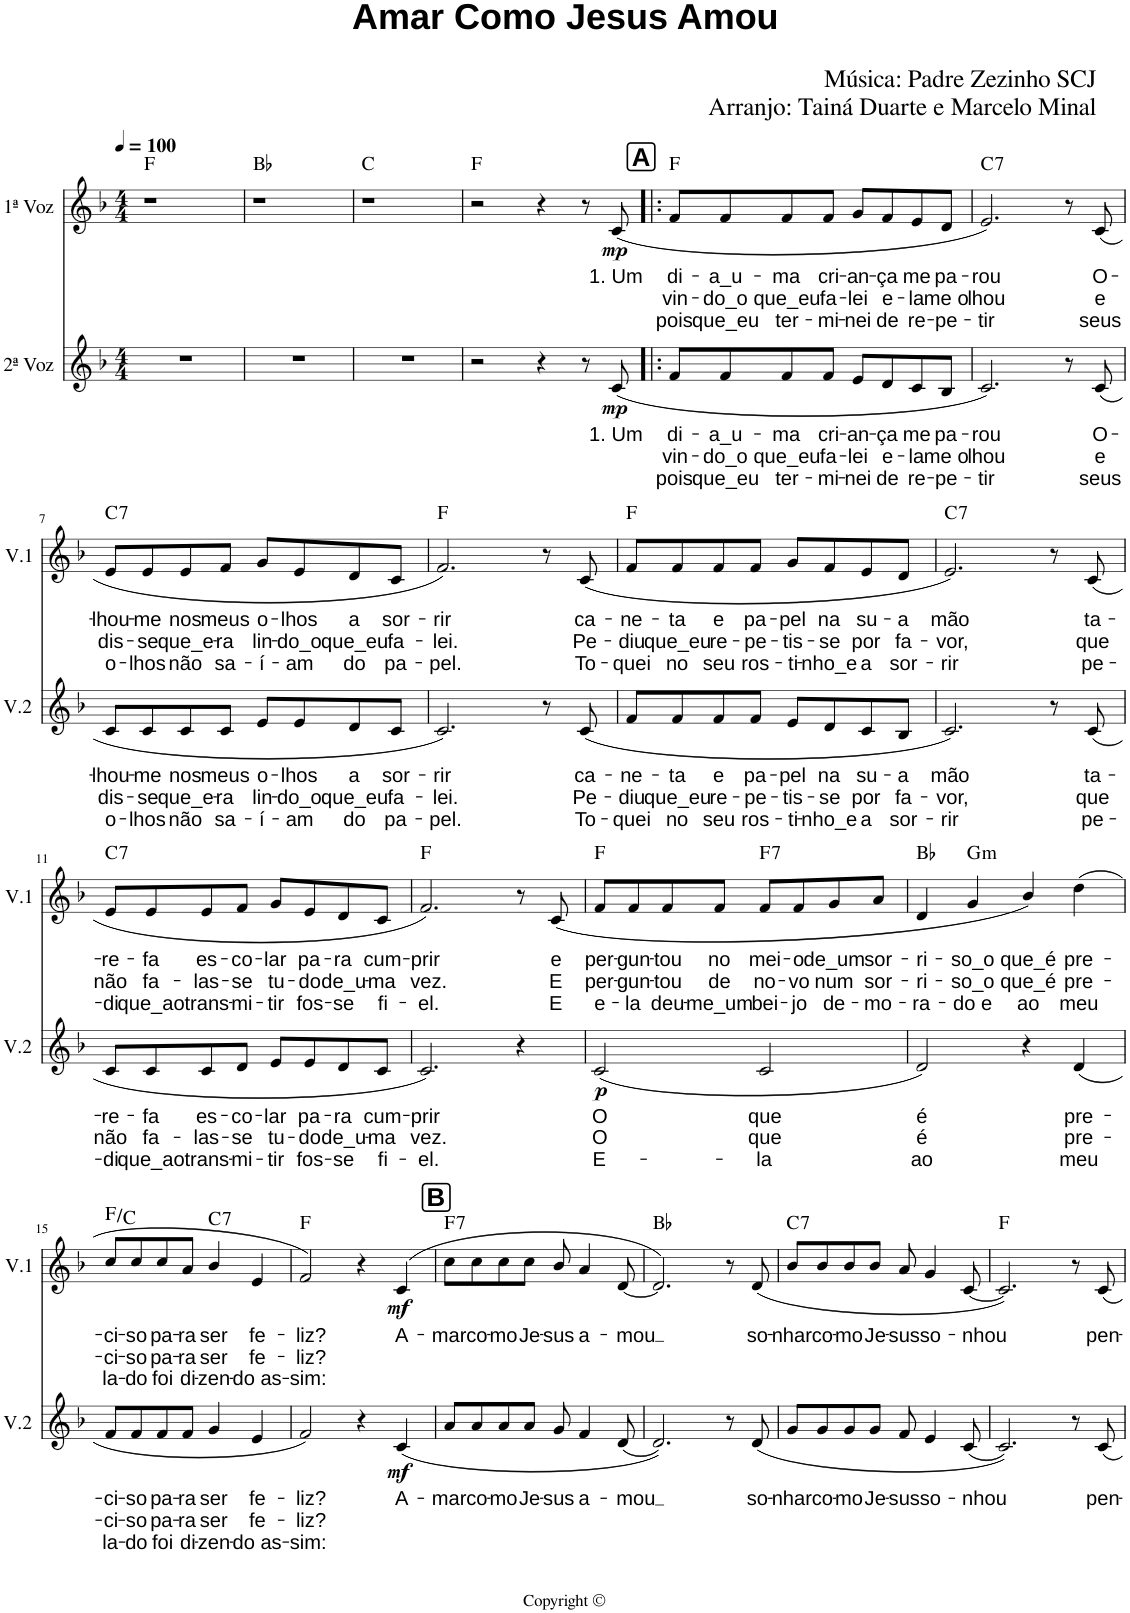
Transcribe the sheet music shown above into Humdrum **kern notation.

**kern	**text	**text	**text	**dynam	**kern	**text	**text	**text	**dynam	**harte
*part2	*part2	*part2	*part2	*part2	*part1	*part1	*part1	*part1	*part1	*part1
*staff2	*staff2	*staff2	*staff2	*staff2	*staff1	*staff1	*staff1	*staff1	*staff1	*
*I"2ª Voz	*	*	*	*	*I"1ª Voz	*	*	*	*	*
*I'V.2	*	*	*	*	*I'V.1	*	*	*	*	*
*clefG2	*	*	*	*	*clefG2	*	*	*	*	*
*k[b-]	*	*	*	*	*k[b-]	*	*	*	*	*
*F:	*	*	*	*	*F:	*	*	*	*	*
*M4/4	*	*	*	*	*M4/4	*	*	*	*	*
*MM100	*	*	*	*	*MM100	*	*	*	*	*
=1	=1	=1	=1	=1	=1	=1	=1	=1	=1	=1
1r	.	.	.	.	1r	.	.	.	.	F:maj
=2	=2	=2	=2	=2	=2	=2	=2	=2	=2	=2
1r	.	.	.	.	1r	.	.	.	.	Bb:maj
=3	=3	=3	=3	=3	=3	=3	=3	=3	=3	=3
1r	.	.	.	.	1r	.	.	.	.	C:maj
=4	=4	=4	=4	=4	=4	=4	=4	=4	=4	=4
2r	.	.	.	.	2r	.	.	.	.	F:maj
4r	.	.	.	.	4r	.	.	.	.	.
8r	.	.	.	.	8r	.	.	.	.	.
!	!LO:LY:b	!	!	!LO:DY:b	!	!LO:LY:b	!	!	!LO:DY:b	!
(8c/	1. Um	.	.	mp	(8c/	1. Um	.	.	mp	.
!!LO:REH:place=s1:a:B:cj:fs=15.7124:t=A
=5!|:	=5!|:	=5!|:	=5!|:	=5!|:	=5!|:	=5!|:	=5!|:	=5!|:	=5!|:	=5!|:
!	!LO:LY:b	!LO:LY:b	!LO:LY:b	!	!	!LO:LY:b	!LO:LY:b	!LO:LY:b	!	!
8f/L	di-	-vin-	-pois	.	8f/L	di-	-vin-	-pois	.	F:maj
!	!LO:LY:b	!LO:LY:b	!LO:LY:b	!	!	!LO:LY:b	!LO:LY:b	!LO:LY:b	!	!
8f/	-a_u-	-do_o	que_eu	.	8f/	-a_u-	-do_o	que_eu	.	.
!	!LO:LY:b	!LO:LY:b	!LO:LY:b	!	!	!LO:LY:b	!LO:LY:b	!LO:LY:b	!	!
8f/	-ma	que_eu	ter-	.	8f/	-ma	que_eu	ter-	.	.
!	!LO:LY:b	!LO:LY:b	!LO:LY:b	!	!	!LO:LY:b	!LO:LY:b	!LO:LY:b	!	!
8f/J	cri-	fa-	-mi-	.	8f/J	cri-	fa-	-mi-	.	.
!	!LO:LY:b	!LO:LY:b	!LO:LY:b	!	!	!LO:LY:b	!LO:LY:b	!LO:LY:b	!	!
8e/L	-an-	-lei	-nei	.	8g/L	-an-	-lei	-nei	.	.
!	!LO:LY:b	!LO:LY:b	!LO:LY:b	!	!	!LO:LY:b	!LO:LY:b	!LO:LY:b	!	!
8d/	-ça	e-	de	.	8f/	-ça	e-	de	.	.
!	!LO:LY:b	!LO:LY:b	!LO:LY:b	!	!	!LO:LY:b	!LO:LY:b	!LO:LY:b	!	!
8c/	me	-la	re-	.	8e/	me	-la	re-	.	.
!	!LO:LY:b	!LO:LY:b	!LO:LY:b	!	!	!LO:LY:b	!LO:LY:b	!LO:LY:b	!	!
8B-/J	pa-	-me o	-pe-	.	8d/J	pa-	-me o	-pe-	.	.
=6	=6	=6	=6	=6	=6	=6	=6	=6	=6	=6
!	!LO:LY:b	!LO:LY:b	!LO:LY:b	!	!	!LO:LY:b	!LO:LY:b	!LO:LY:b	!	!LO:H:kt=7
2.c/)	-rou	lhou	-tir	.	2.e/)	-rou	lhou	-tir	.	C:7
8r	.	.	.	.	8r	.	.	.	.	.
!	!LO:LY:b	!LO:LY:b	!LO:LY:b	!	!	!LO:LY:b	!LO:LY:b	!LO:LY:b	!	!
(8c/	O-	e	seus	.	(8c/	O-	e	seus	.	.
!!LO:LB:g=z
=7	=7	=7	=7	=7	=7	=7	=7	=7	=7	=7
!	!LO:LY:b	!LO:LY:b	!LO:LY:b	!	!	!LO:LY:b	!LO:LY:b	!LO:LY:b	!	!LO:H:kt=7
8c/L	-lhou-	dis-	o-	.	8e/L	-lhou-	dis-	o-	.	C:7
!	!LO:LY:b	!LO:LY:b	!LO:LY:b	!	!	!LO:LY:b	!LO:LY:b	!LO:LY:b	!	!
8c/	-me	-se	-lhos	.	8e/	-me	-se	-lhos	.	.
!	!LO:LY:b	!LO:LY:b	!LO:LY:b	!	!	!LO:LY:b	!LO:LY:b	!LO:LY:b	!	!
8c/	nos	que_e-	não	.	8e/	nos	que_e-	não	.	.
!	!LO:LY:b	!LO:LY:b	!LO:LY:b	!	!	!LO:LY:b	!LO:LY:b	!LO:LY:b	!	!
8c/J	meus	-ra	sa-	.	8f/J	meus	-ra	sa-	.	.
!	!LO:LY:b	!LO:LY:b	!LO:LY:b	!	!	!LO:LY:b	!LO:LY:b	!LO:LY:b	!	!
8e/L	o-	lin-	-í-	.	8g/L	o-	lin-	-í-	.	.
!	!LO:LY:b	!LO:LY:b	!LO:LY:b	!	!	!LO:LY:b	!LO:LY:b	!LO:LY:b	!	!
8e/	-lhos	-do_o	-am	.	8e/	-lhos	-do_o	-am	.	.
!	!LO:LY:b	!LO:LY:b	!LO:LY:b	!	!	!LO:LY:b	!LO:LY:b	!LO:LY:b	!	!
8d/	a	que_eu	do	.	8d/	a	que_eu	do	.	.
!	!LO:LY:b	!LO:LY:b	!LO:LY:b	!	!	!LO:LY:b	!LO:LY:b	!LO:LY:b	!	!
8c/J	sor-	fa-	pa-	.	8c/J	sor-	fa-	pa-	.	.
=8	=8	=8	=8	=8	=8	=8	=8	=8	=8	=8
!	!LO:LY:b	!LO:LY:b	!LO:LY:b	!	!	!LO:LY:b	!LO:LY:b	!LO:LY:b	!	!
2.c/)	-rir	-lei.	-pel.	.	2.f/)	-rir	-lei.	-pel.	.	F:maj
8r	.	.	.	.	8r	.	.	.	.	.
!	!LO:LY:b	!LO:LY:b	!LO:LY:b	!	!	!LO:LY:b	!LO:LY:b	!LO:LY:b	!	!
(8c/	ca-	Pe-	To-	.	(8c/	ca-	Pe-	To-	.	.
=9	=9	=9	=9	=9	=9	=9	=9	=9	=9	=9
!	!LO:LY:b	!LO:LY:b	!LO:LY:b	!	!	!LO:LY:b	!LO:LY:b	!LO:LY:b	!	!
8f/L	-ne-	-diu	-quei	.	8f/L	-ne-	-diu	-quei	.	F:maj
!	!LO:LY:b	!LO:LY:b	!LO:LY:b	!	!	!LO:LY:b	!LO:LY:b	!LO:LY:b	!	!
8f/	-ta	que_eu	no	.	8f/	-ta	que_eu	no	.	.
!	!LO:LY:b	!LO:LY:b	!LO:LY:b	!	!	!LO:LY:b	!LO:LY:b	!LO:LY:b	!	!
8f/	e	re-	seu	.	8f/	e	re-	seu	.	.
!	!LO:LY:b	!LO:LY:b	!LO:LY:b	!	!	!LO:LY:b	!LO:LY:b	!LO:LY:b	!	!
8f/J	pa-	-pe-	ros-	.	8f/J	pa-	-pe-	ros-	.	.
!	!LO:LY:b	!LO:LY:b	!LO:LY:b	!	!	!LO:LY:b	!LO:LY:b	!LO:LY:b	!	!
8e/L	-pel	-tis-	-ti-	.	8g/L	-pel	-tis-	-ti-	.	.
!	!LO:LY:b	!LO:LY:b	!LO:LY:b	!	!	!LO:LY:b	!LO:LY:b	!LO:LY:b	!	!
8d/	na	-se	-nho_e	.	8f/	na	-se	-nho_e	.	.
!	!LO:LY:b	!LO:LY:b	!LO:LY:b	!	!	!LO:LY:b	!LO:LY:b	!LO:LY:b	!	!
8c/	su-	por	a	.	8e/	su-	por	a	.	.
!	!LO:LY:b	!LO:LY:b	!LO:LY:b	!	!	!LO:LY:b	!LO:LY:b	!LO:LY:b	!	!
8B-/J	-a	fa-	sor-	.	8d/J	-a	fa-	sor-	.	.
=10	=10	=10	=10	=10	=10	=10	=10	=10	=10	=10
!	!LO:LY:b	!LO:LY:b	!LO:LY:b	!	!	!LO:LY:b	!LO:LY:b	!LO:LY:b	!	!LO:H:kt=7
2.c/)	mão	-vor,	-rir	.	2.e/)	mão	-vor,	-rir	.	C:7
8r	.	.	.	.	8r	.	.	.	.	.
!	!LO:LY:b	!LO:LY:b	!LO:LY:b	!	!	!LO:LY:b	!LO:LY:b	!LO:LY:b	!	!
(8c/	ta-	que	pe-	.	(8c/	ta-	que	pe-	.	.
!!LO:LB:g=z
=11	=11	=11	=11	=11	=11	=11	=11	=11	=11	=11
!	!LO:LY:b	!LO:LY:b	!LO:LY:b	!	!	!LO:LY:b	!LO:LY:b	!LO:LY:b	!	!LO:H:kt=7
8c/L	-re-	não	-di	.	8e/L	-re-	não	-di	.	C:7
!	!LO:LY:b	!LO:LY:b	!LO:LY:b	!	!	!LO:LY:b	!LO:LY:b	!LO:LY:b	!	!
8c/	-fa	fa-	que_ao	.	8e/	-fa	fa-	que_ao	.	.
!	!LO:LY:b	!LO:LY:b	!LO:LY:b	!	!	!LO:LY:b	!LO:LY:b	!LO:LY:b	!	!
8c/	es-	-las-	trans-	.	8e/	es-	-las-	trans-	.	.
!	!LO:LY:b	!LO:LY:b	!LO:LY:b	!	!	!LO:LY:b	!LO:LY:b	!LO:LY:b	!	!
8d/J	-co-	-se	-mi-	.	8f/J	-co-	-se	-mi-	.	.
!	!LO:LY:b	!LO:LY:b	!LO:LY:b	!	!	!LO:LY:b	!LO:LY:b	!LO:LY:b	!	!
8e/L	-lar	tu-	-tir	.	8g/L	-lar	tu-	-tir	.	.
!	!LO:LY:b	!LO:LY:b	!LO:LY:b	!	!	!LO:LY:b	!LO:LY:b	!LO:LY:b	!	!
8e/	pa-	-do	fos-	.	8e/	pa-	-do	fos-	.	.
!	!LO:LY:b	!LO:LY:b	!LO:LY:b	!	!	!LO:LY:b	!LO:LY:b	!LO:LY:b	!	!
8d/	-ra	de_u-	-se	.	8d/	-ra	de_u-	-se	.	.
!	!LO:LY:b	!LO:LY:b	!LO:LY:b	!	!	!LO:LY:b	!LO:LY:b	!LO:LY:b	!	!
8c/J	cum-	-ma	fi-	.	8c/J	cum-	-ma	fi-	.	.
=12	=12	=12	=12	=12	=12	=12	=12	=12	=12	=12
!	!LO:LY:b	!LO:LY:b	!LO:LY:b	!	!	!LO:LY:b	!LO:LY:b	!LO:LY:b	!	!
2.c/)	-prir	vez.	-el.	.	2.f/)	-prir	vez.	-el.	.	F:maj
4r	.	.	.	.	8r	.	.	.	.	.
!	!	!	!	!	!	!LO:LY:b	!LO:LY:b	!LO:LY:b	!	!
.	.	.	.	.	(8c/	e	E	E	.	.
=13	=13	=13	=13	=13	=13	=13	=13	=13	=13	=13
!	!LO:LY:b	!LO:LY:b	!LO:LY:b	!LO:DY:b	!	!LO:LY:b	!LO:LY:b	!LO:LY:b	!	!
(2c/	O	O	E-	p	8f/L	per-	per-	e-	.	F:maj
!	!	!	!	!	!	!LO:LY:b	!LO:LY:b	!LO:LY:b	!	!
.	.	.	.	.	8f/	-gun-	-gun-	-la	.	.
!	!	!	!	!	!	!LO:LY:b	!LO:LY:b	!LO:LY:b	!	!
.	.	.	.	.	8f/	-tou	-tou	deu-	.	.
!	!	!	!	!	!	!LO:LY:b	!LO:LY:b	!LO:LY:b	!	!
.	.	.	.	.	8f/J	no	de	-me_um	.	.
!	!LO:LY:b	!LO:LY:b	!LO:LY:b	!	!	!LO:LY:b	!LO:LY:b	!LO:LY:b	!	!LO:H:kt=7
2c/	que	que	-la	.	8f/L	mei-	no-	bei-	.	F:7
!	!	!	!	!	!	!LO:LY:b	!LO:LY:b	!LO:LY:b	!	!
.	.	.	.	.	8f/	-o	-vo	-jo	.	.
!	!	!	!	!	!	!LO:LY:b	!LO:LY:b	!LO:LY:b	!	!
.	.	.	.	.	8g/	de_um	num	de-	.	.
!	!	!	!	!	!	!LO:LY:b	!LO:LY:b	!LO:LY:b	!	!
.	.	.	.	.	8a/J	sor-	sor-	-mo-	.	.
=14	=14	=14	=14	=14	=14	=14	=14	=14	=14	=14
!	!LO:LY:b	!LO:LY:b	!LO:LY:b	!	!	!LO:LY:b	!LO:LY:b	!LO:LY:b	!	!
2d/)	é	é	ao	.	4d/	-ri-	-ri-	-ra-	.	Bb:maj
!	!	!	!	!	!	!LO:LY:b	!LO:LY:b	!LO:LY:b	!	!LO:H:kt=m
.	.	.	.	.	4g/	-so_o	-so_o	-do e	.	G:min
!	!	!	!	!	!	!LO:LY:b	!LO:LY:b	!LO:LY:b	!	!
4r	.	.	.	.	4b-/)	que_é	que_é	ao	.	.
!	!LO:LY:b	!LO:LY:b	!LO:LY:b	!	!	!LO:LY:b	!LO:LY:b	!LO:LY:b	!	!
(4d/	pre-	pre-	meu	.	(4dd\	pre-	pre-	meu	.	.
!!LO:LB:g=z
=15	=15	=15	=15	=15	=15	=15	=15	=15	=15	=15
!	!LO:LY:b	!LO:LY:b	!LO:LY:b	!	!	!LO:LY:b	!LO:LY:b	!LO:LY:b	!	!
8f/L	-ci-	-ci-	la-	.	8cc/L	-ci-	-ci-	la-	.	F:maj/5
!	!LO:LY:b	!LO:LY:b	!LO:LY:b	!	!	!LO:LY:b	!LO:LY:b	!LO:LY:b	!	!
8f/	-so	-so	-do	.	8cc/	-so	-so	-do	.	.
!	!LO:LY:b	!LO:LY:b	!LO:LY:b	!	!	!LO:LY:b	!LO:LY:b	!LO:LY:b	!	!
8f/	pa-	pa-	foi	.	8cc/	pa-	pa-	foi	.	.
!	!LO:LY:b	!LO:LY:b	!LO:LY:b	!	!	!LO:LY:b	!LO:LY:b	!LO:LY:b	!	!
8f/J	-ra	-ra	di-	.	8a/J	-ra	-ra	di-	.	.
!	!LO:LY:b	!LO:LY:b	!LO:LY:b	!	!	!LO:LY:b	!LO:LY:b	!LO:LY:b	!	!LO:H:kt=7
4g/	ser	ser	-zen-	.	4b-/	ser	ser	-zen-	.	C:7
!	!LO:LY:b	!LO:LY:b	!LO:LY:b	!	!	!LO:LY:b	!LO:LY:b	!LO:LY:b	!	!
4e/	fe-	fe-	-do as-	.	4e/	fe-	fe-	-do as-	.	.
=16	=16	=16	=16	=16	=16	=16	=16	=16	=16	=16
!	!LO:LY:b	!LO:LY:b	!LO:LY:b	!	!	!LO:LY:b	!LO:LY:b	!LO:LY:b	!	!
2f/)	-liz?	-liz?	-sim:	.	2f/)	-liz?	-liz?	-sim:	.	F:maj
4r	.	.	.	.	4r	.	.	.	.	.
!	!LO:LY:b	!	!	!LO:DY:b	!	!LO:LY:b	!	!	!LO:DY:b	!
(4c/	A-	.	.	mf	(4c/	A-	.	.	mf	.
!!LO:REH:place=s1:a:B:cj:fs=15.7124:t=B
=17	=17	=17	=17	=17	=17	=17	=17	=17	=17	=17
!	!LO:LY:b	!	!	!	!	!LO:LY:b	!	!	!	!LO:H:kt=7
8a/L	-mar	.	.	.	8cc\L	-mar	.	.	.	F:7
!	!LO:LY:b	!	!	!	!	!LO:LY:b	!	!	!	!
8a/	co-	.	.	.	8cc\	co-	.	.	.	.
!	!LO:LY:b	!	!	!	!	!LO:LY:b	!	!	!	!
8a/	-mo	.	.	.	8cc\	-mo	.	.	.	.
!	!LO:LY:b	!	!	!	!	!LO:LY:b	!	!	!	!
8a/J	Je-	.	.	.	8cc\J	Je-	.	.	.	.
!	!LO:LY:b	!	!	!	!	!LO:LY:b	!	!	!	!
8g/	-sus	.	.	.	8b-/	-sus	.	.	.	.
!	!LO:LY:b	!	!	!	!	!LO:LY:b	!	!	!	!
4f/	a-	.	.	.	4a/	a-	.	.	.	.
!	!LO:LY:b	!	!	!	!	!LO:LY:b	!	!	!	!
(8d/	-mou	.	.	.	[<8d/	-mou	.	.	.	.
=18	=18	=18	=18	=18	=18	=18	=18	=18	=18	=18
2.d/))	.	.	.	.	2.d/])	.	.	.	.	Bb:maj
8r	.	.	.	.	8r	.	.	.	.	.
!	!LO:LY:b	!	!	!	!	!LO:LY:b	!	!	!	!
(8d/	so-	.	.	.	(8d/	so-	.	.	.	.
=19	=19	=19	=19	=19	=19	=19	=19	=19	=19	=19
!	!LO:LY:b	!	!	!	!	!LO:LY:b	!	!	!	!LO:H:kt=7
8g/L	-nhar	.	.	.	8b-/L	-nhar	.	.	.	C:7
!	!LO:LY:b	!	!	!	!	!LO:LY:b	!	!	!	!
8g/	co-	.	.	.	8b-/	co-	.	.	.	.
!	!LO:LY:b	!	!	!	!	!LO:LY:b	!	!	!	!
8g/	-mo	.	.	.	8b-/	-mo	.	.	.	.
!	!LO:LY:b	!	!	!	!	!LO:LY:b	!	!	!	!
8g/J	Je-	.	.	.	8b-/J	Je-	.	.	.	.
!	!LO:LY:b	!	!	!	!	!LO:LY:b	!	!	!	!
8f/	-sus	.	.	.	8a/	-sus	.	.	.	.
!	!LO:LY:b	!	!	!	!	!LO:LY:b	!	!	!	!
4e/	so-	.	.	.	4g/	so-	.	.	.	.
!	!LO:LY:b	!	!	!	!	!LO:LY:b	!	!	!	!
(8c/	-nhou	.	.	.	[<8c/	-nhou	.	.	.	.
=20	=20	=20	=20	=20	=20	=20	=20	=20	=20	=20
2.c/))	.	.	.	.	2.c/])	.	.	.	.	F:maj
8r	.	.	.	.	8r	.	.	.	.	.
!	!LO:LY:b	!	!	!	!	!LO:LY:b	!	!	!	!
8c/	pen-	.	.	.	8c/	pen-	.	.	.	.
=	=	=	=	=	=	=	=	=	=	=
*-	*-	*-	*-	*-	*-	*-	*-	*-	*-	*-
